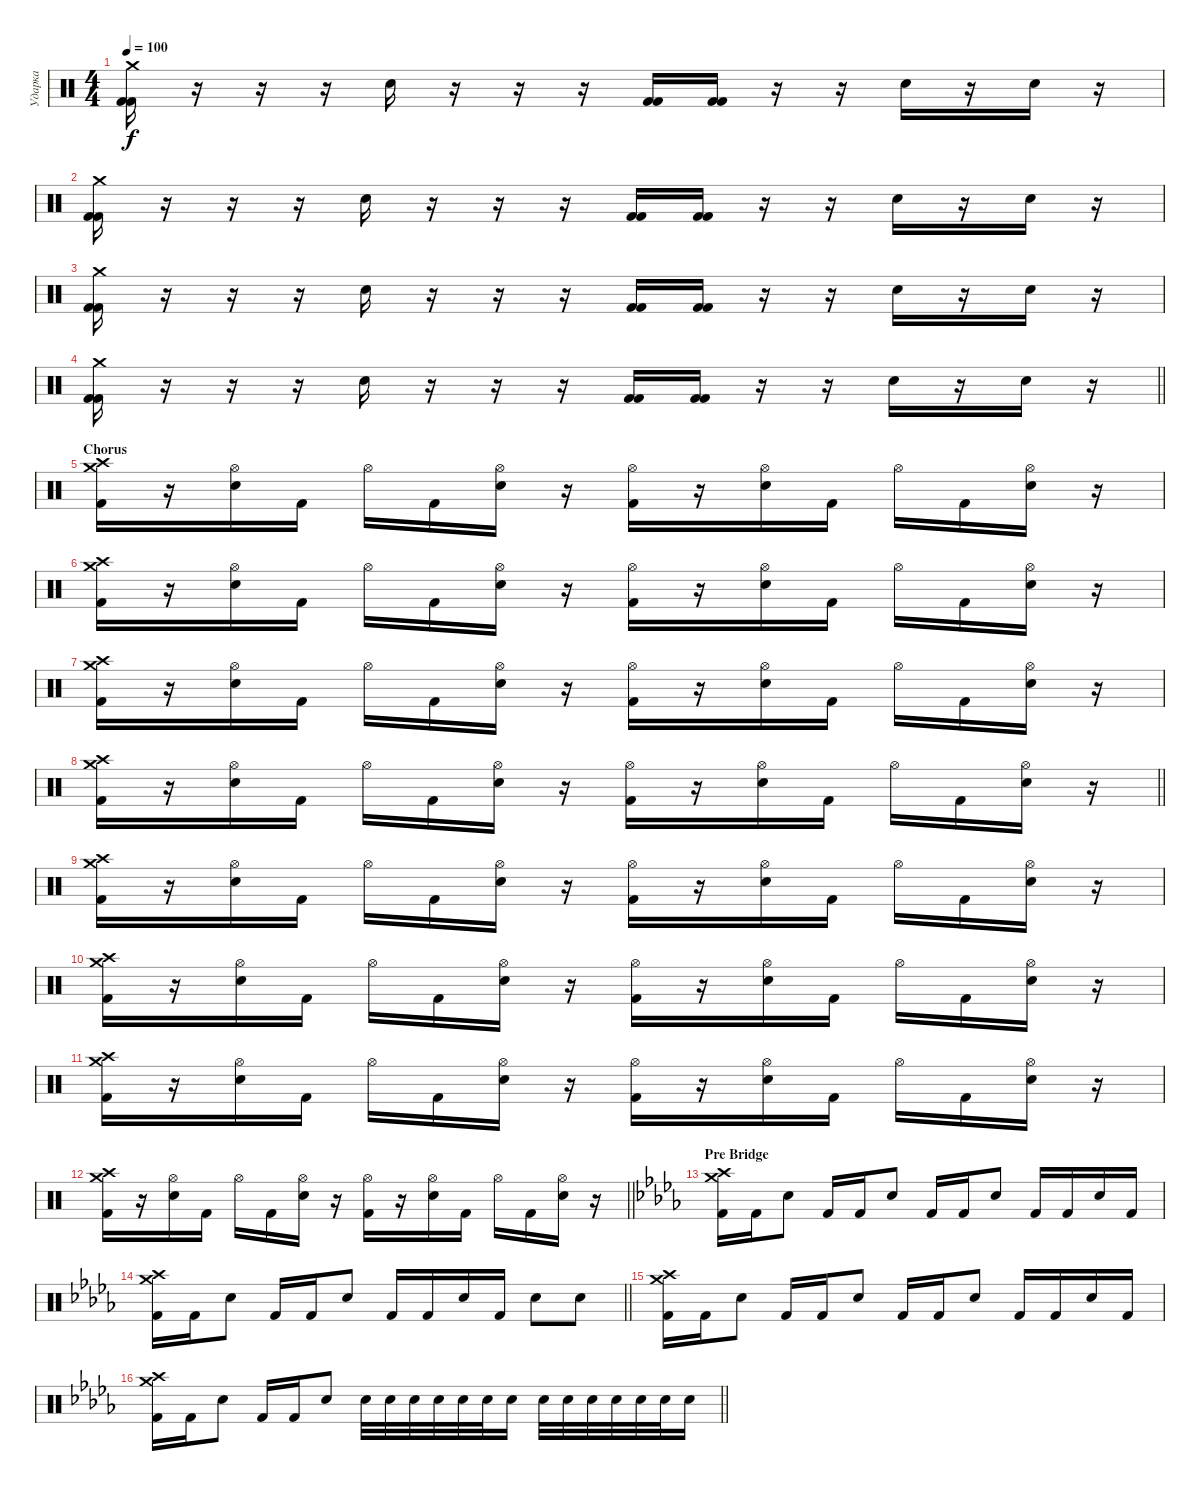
\track ("Ударка" "Ударка") {instrument percussion}
\staff {score}
\articulation defaults
\ts (4 4)
\tempo 100
\clef neutral
\ks c
("Crash medium (hit)" "Kick (hit) 2" "Kick (hit) 2").16{dy f} r.16 r.16 r.16 "Electric Snare (hit)".16 r.16 r.16 r.16 ("Kick (hit) 2" "Kick (hit) 2").16 ("Kick (hit) 2" "Kick (hit) 2").16 r.16 r.16 "Electric Snare (hit)".16 r.16 "Electric Snare (hit)".16 r.16 |
("Crash medium (hit)" "Kick (hit) 2" "Kick (hit) 2").16 r.16 r.16 r.16 "Electric Snare (hit)".16 r.16 r.16 r.16 ("Kick (hit) 2" "Kick (hit) 2").16 ("Kick (hit) 2" "Kick (hit) 2").16 r.16 r.16 "Electric Snare (hit)".16 r.16 "Electric Snare (hit)".16 r.16 |
("Crash medium (hit)" "Kick (hit) 2" "Kick (hit) 2").16 r.16 r.16 r.16 "Electric Snare (hit)".16 r.16 r.16 r.16 ("Kick (hit) 2" "Kick (hit) 2").16 ("Kick (hit) 2" "Kick (hit) 2").16 r.16 r.16 "Electric Snare (hit)".16 r.16 "Electric Snare (hit)".16 r.16 |
\barLineRight lightlight
("Crash medium (hit)" "Kick (hit) 2" "Kick (hit) 2").16 r.16 r.16 r.16 "Electric Snare (hit)".16 r.16 r.16 r.16 ("Kick (hit) 2" "Kick (hit) 2").16 ("Kick (hit) 2" "Kick (hit) 2").16 r.16 r.16 "Electric Snare (hit)".16 r.16 "Electric Snare (hit)".16 r.16 |
\section ("" "Chorus")
("Crash high (hit)" "Crash medium (hit)" "Kick (hit) 2").16 r.16 ("Hi-Hat (open)" "Electric Snare (hit)").16 "Kick (hit) 2".16 "Hi-Hat (open)".16 "Kick (hit) 2".16 ("Hi-Hat (open)" "Electric Snare (hit)").16 r.16 ("Hi-Hat (open)" "Kick (hit) 2").16 r.16 ("Hi-Hat (open)" "Electric Snare (hit)").16 "Kick (hit) 2".16 "Hi-Hat (open)".16 "Kick (hit) 2".16 ("Hi-Hat (open)" "Electric Snare (hit)").16 r.16 |
("Crash high (hit)" "Crash medium (hit)" "Kick (hit) 2").16 r.16 ("Hi-Hat (open)" "Electric Snare (hit)").16 "Kick (hit) 2".16 "Hi-Hat (open)".16 "Kick (hit) 2".16 ("Hi-Hat (open)" "Electric Snare (hit)").16 r.16 ("Hi-Hat (open)" "Kick (hit) 2").16 r.16 ("Hi-Hat (open)" "Electric Snare (hit)").16 "Kick (hit) 2".16 "Hi-Hat (open)".16 "Kick (hit) 2".16 ("Hi-Hat (open)" "Electric Snare (hit)").16 r.16 |
("Crash high (hit)" "Crash medium (hit)" "Kick (hit) 2").16 r.16 ("Hi-Hat (open)" "Electric Snare (hit)").16 "Kick (hit) 2".16 "Hi-Hat (open)".16 "Kick (hit) 2".16 ("Hi-Hat (open)" "Electric Snare (hit)").16 r.16 ("Hi-Hat (open)" "Kick (hit) 2").16 r.16 ("Hi-Hat (open)" "Electric Snare (hit)").16 "Kick (hit) 2".16 "Hi-Hat (open)".16 "Kick (hit) 2".16 ("Hi-Hat (open)" "Electric Snare (hit)").16 r.16 |
\barLineRight lightlight
("Crash high (hit)" "Crash medium (hit)" "Kick (hit) 2").16 r.16 ("Hi-Hat (open)" "Electric Snare (hit)").16 "Kick (hit) 2".16 "Hi-Hat (open)".16 "Kick (hit) 2".16 ("Hi-Hat (open)" "Electric Snare (hit)").16 r.16 ("Hi-Hat (open)" "Kick (hit) 2").16 r.16 ("Hi-Hat (open)" "Electric Snare (hit)").16 "Kick (hit) 2".16 "Hi-Hat (open)".16 "Kick (hit) 2".16 ("Hi-Hat (open)" "Electric Snare (hit)").16 r.16 |
("Crash high (hit)" "Crash medium (hit)" "Kick (hit) 2").16 r.16 ("Hi-Hat (open)" "Electric Snare (hit)").16 "Kick (hit) 2".16 "Hi-Hat (open)".16 "Kick (hit) 2".16 ("Hi-Hat (open)" "Electric Snare (hit)").16 r.16 ("Hi-Hat (open)" "Kick (hit) 2").16 r.16 ("Hi-Hat (open)" "Electric Snare (hit)").16 "Kick (hit) 2".16 "Hi-Hat (open)".16 "Kick (hit) 2".16 ("Hi-Hat (open)" "Electric Snare (hit)").16 r.16 |
("Crash high (hit)" "Crash medium (hit)" "Kick (hit) 2").16 r.16 ("Hi-Hat (open)" "Electric Snare (hit)").16 "Kick (hit) 2".16 "Hi-Hat (open)".16 "Kick (hit) 2".16 ("Hi-Hat (open)" "Electric Snare (hit)").16 r.16 ("Hi-Hat (open)" "Kick (hit) 2").16 r.16 ("Hi-Hat (open)" "Electric Snare (hit)").16 "Kick (hit) 2".16 "Hi-Hat (open)".16 "Kick (hit) 2".16 ("Hi-Hat (open)" "Electric Snare (hit)").16 r.16 |
("Crash high (hit)" "Crash medium (hit)" "Kick (hit) 2").16 r.16 ("Hi-Hat (open)" "Electric Snare (hit)").16 "Kick (hit) 2".16 "Hi-Hat (open)".16 "Kick (hit) 2".16 ("Hi-Hat (open)" "Electric Snare (hit)").16 r.16 ("Hi-Hat (open)" "Kick (hit) 2").16 r.16 ("Hi-Hat (open)" "Electric Snare (hit)").16 "Kick (hit) 2".16 "Hi-Hat (open)".16 "Kick (hit) 2".16 ("Hi-Hat (open)" "Electric Snare (hit)").16 r.16 |
\barLineRight lightlight
("Crash high (hit)" "Crash medium (hit)" "Kick (hit) 2").16 r.16 ("Hi-Hat (open)" "Electric Snare (hit)").16 "Kick (hit) 2".16 "Hi-Hat (open)".16 "Kick (hit) 2".16 ("Hi-Hat (open)" "Electric Snare (hit)").16 r.16 ("Hi-Hat (open)" "Kick (hit) 2").16 r.16 ("Hi-Hat (open)" "Electric Snare (hit)").16 "Kick (hit) 2".16 "Hi-Hat (open)".16 "Kick (hit) 2".16 ("Hi-Hat (open)" "Electric Snare (hit)").16 r.16 |
\section ("" "Pre Bridge")
\ks db
("Crash high (hit)" "Crash medium (hit)" "Kick (hit) 2").16 "Kick (hit) 2".16 "Snare (hit) 2".8 "Kick (hit) 2".16 "Kick (hit) 2".16 "Snare (hit) 2".8 "Kick (hit) 2".16 "Kick (hit) 2".16 "Snare (hit) 2".8 "Kick (hit) 2".16 "Kick (hit) 2".16 "Snare (hit) 2".16 "Kick (hit) 2".16 |
\barLineRight lightlight
("Crash high (hit)" "Crash medium (hit)" "Kick (hit) 2").16 "Kick (hit) 2".16 "Snare (hit) 2".8 "Kick (hit) 2".16 "Kick (hit) 2".16 "Snare (hit) 2".8 "Kick (hit) 2".16 "Kick (hit) 2".16 "Snare (hit) 2".16 "Kick (hit) 2".16 "Snare (hit) 2".8 "Snare (hit) 2".8 |
("Crash high (hit)" "Crash medium (hit)" "Kick (hit) 2").16 "Kick (hit) 2".16 "Snare (hit) 2".8 "Kick (hit) 2".16 "Kick (hit) 2".16 "Snare (hit) 2".8 "Kick (hit) 2".16 "Kick (hit) 2".16 "Snare (hit) 2".8 "Kick (hit) 2".16 "Kick (hit) 2".16 "Snare (hit) 2".16 "Kick (hit) 2".16 |
\barLineRight lightlight
("Crash high (hit)" "Crash medium (hit)" "Kick (hit) 2").16 "Kick (hit) 2".16 "Snare (hit) 2".8 "Kick (hit) 2".16 "Kick (hit) 2".16 "Snare (hit) 2".8 "Snare (hit) 2".32 "Snare (hit) 2".32 "Snare (hit) 2".32 "Snare (hit) 2".32 "Snare (hit) 2".32 "Snare (hit) 2".32 "Snare (hit) 2".16 "Snare (hit) 2".32 "Snare (hit) 2".32 "Snare (hit) 2".32 "Snare (hit) 2".32 "Snare (hit) 2".32 "Snare (hit) 2".32 "Snare (hit) 2".16
